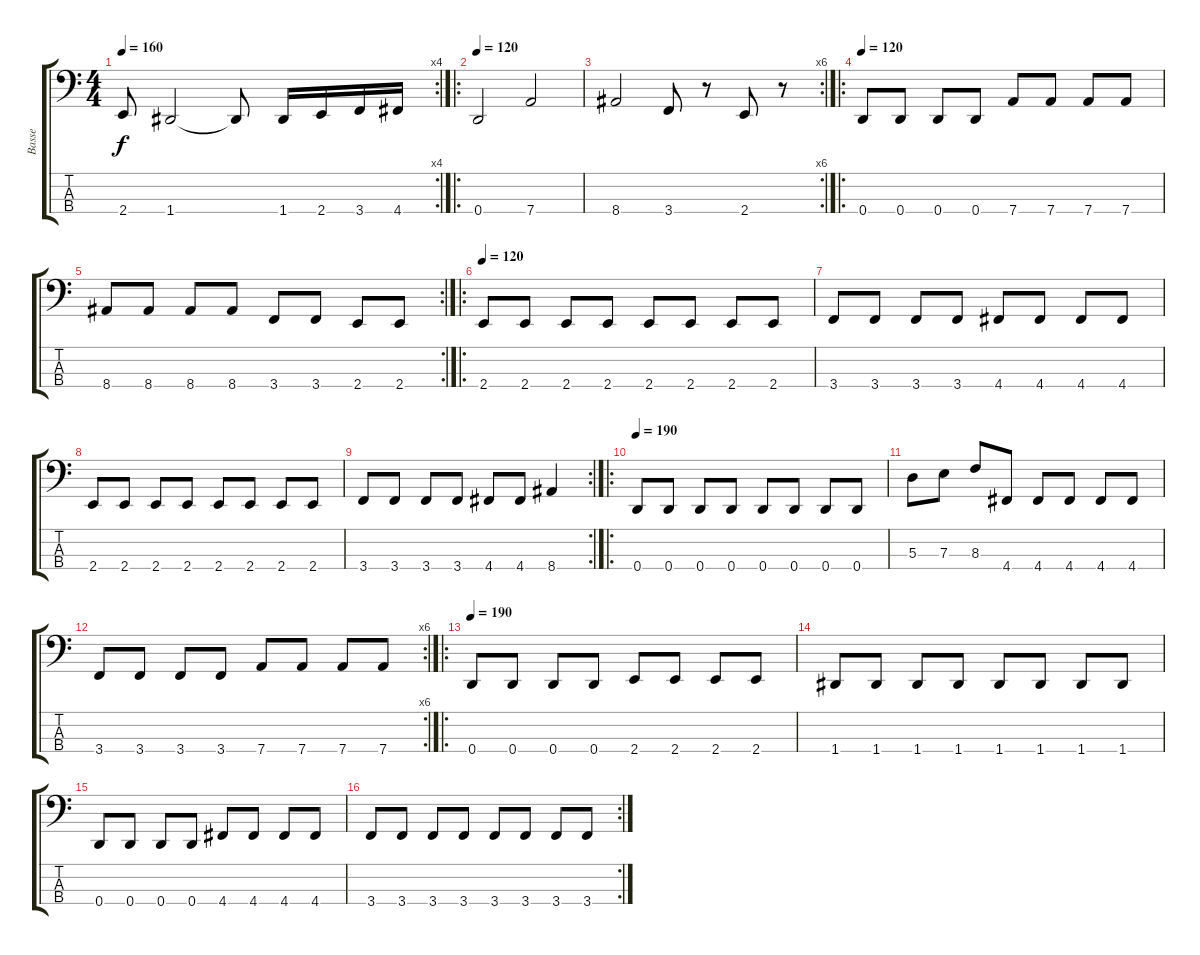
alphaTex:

\track ("Basse" "Basse") {instrument electricbasspick}
\staff {score tabs}
\tuning (G2 D2 A1 D1) {hide}
\rc 4
\ts (4 4)
\tempo 160
\clef f4
\ks c
2.4.8{dy f} 1.4.2 1.4{t}.8 1.4.16 2.4.16 3.4.16 4.4.16 |
\ro
\tempo 120
0.4.2 7.4.2 |
\rc 6
8.4.2 3.4.8 r.8 2.4.8 r.8 |
\ro
\tempo 120
0.4.8 0.4.8 0.4.8 0.4.8 7.4.8 7.4.8 7.4.8 7.4.8 |
\rc 2
8.4.8 8.4.8 8.4.8 8.4.8 3.4.8 3.4.8 2.4.8 2.4.8 |
\ro
\tempo 120
2.4.8 2.4.8 2.4.8 2.4.8 2.4.8 2.4.8 2.4.8 2.4.8 |
3.4.8 3.4.8 3.4.8 3.4.8 4.4.8 4.4.8 4.4.8 4.4.8 |
2.4.8 2.4.8 2.4.8 2.4.8 2.4.8 2.4.8 2.4.8 2.4.8 |
\rc 2
3.4.8 3.4.8 3.4.8 3.4.8 4.4.8 4.4.8 8.4.4 |
\ro
\tempo 190
0.4.8 0.4.8 0.4.8 0.4.8 0.4.8 0.4.8 0.4.8 0.4.8 |
5.3.8 7.3.8 8.3.8 4.4.8 4.4.8 4.4.8 4.4.8 4.4.8 |
\rc 6
3.4.8 3.4.8 3.4.8 3.4.8 7.4.8 7.4.8 7.4.8 7.4.8 |
\ro
\tempo 190
0.4.8 0.4.8 0.4.8 0.4.8 2.4.8 2.4.8 2.4.8 2.4.8 |
1.4.8 1.4.8 1.4.8 1.4.8 1.4.8 1.4.8 1.4.8 1.4.8 |
0.4.8 0.4.8 0.4.8 0.4.8 4.4.8 4.4.8 4.4.8 4.4.8 |
\rc 2
3.4.8 3.4.8 3.4.8 3.4.8 3.4.8 3.4.8 3.4.8 3.4.8
